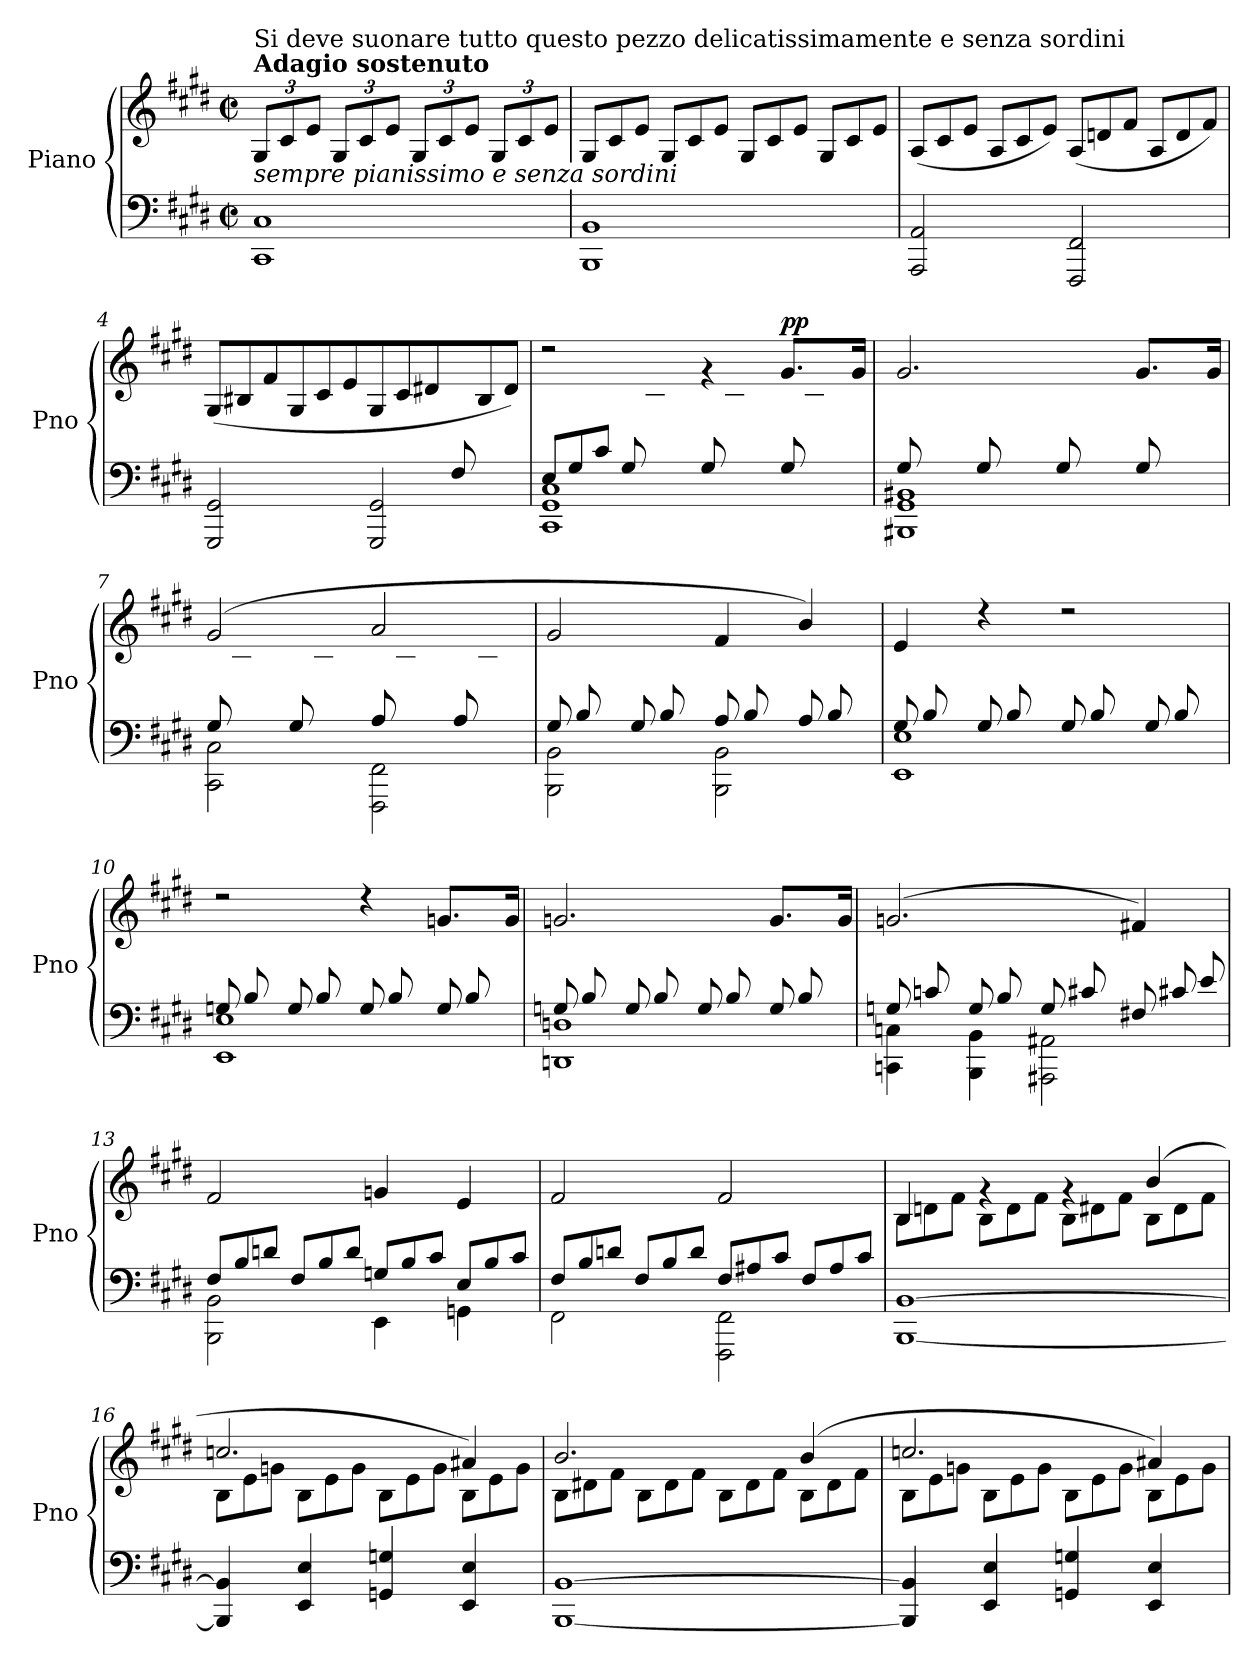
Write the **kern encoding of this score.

**kern	**kern	**dynam
*part1	*part1	*part1
*staff2	*staff1	*staff1/2
*I"Piano	*	*
*I'Pno	*	*
*clefF4	*clefG2	*
*k[f#c#g#d#]	*k[f#c#g#d#]	*
*M4/4	*M4/4	*
*met(c|)	*met(c|)	*
*	*Xbrackettup	*
=1	=1	=1
!	!LO:TX:a:B:t=Adagio sostenuto	!
!	!LO:TX:a:t=Si deve suonare tutto questo pezzo delicatissimamente e senza sordini	!
!	!LO:TX:b:i:t=sempre pianissimo e senza sordini	!
1CC# 1C#	12G#/L	.
.	12c#/	.
.	12e/J	.
.	12G#/L	.
.	12c#/	.
.	12e/J	.
.	12G#/L	.
.	12c#/	.
.	12e/J	.
.	12G#/L	.
.	12c#/	.
.	12e/J	.
=2	=2	=2
*	*Xtuplet	*
1BBB 1BB	12G#/L	.
.	12c#/	.
.	12e/J	.
.	12G#/L	.
.	12c#/	.
.	12e/J	.
.	12G#/L	.
.	12c#/	.
.	12e/J	.
.	12G#/L	.
.	12c#/	.
.	12e/J	.
=3	=3	=3
2AAA/ 2AA/	(<12A/L	.
.	12c#/	.
.	12e/J	.
.	12A/L	.
.	12c#/	.
.	12e/J)	.
2FFF#/ 2FF#/	(<12A/L	.
.	12dn/	.
.	12f#/J	.
.	12A/L	.
.	12d/	.
.	12f#/J)	.
!!LO:LB:g=z
=4	=4	=4
*^	*	*
2.ryy	2GGG#/ 2GG#/	(>12G#/L	.
.	.	12B#X/	.
.	.	12f#/J	.
.	.	12G#/L	.
.	.	12c#/	.
.	.	12e/J	.
.	2GGG#/ 2GG#/	12G#/L	.
.	.	12c#/	.
.	.	12d#X/J	.
*Xtuplet	*	*	*
12F#/L	.	12ryy	.
6ryy	.	12B#/	.
.	.	12d#/J)	.
=5	=5	=5	=5
*	*	*^	*
12E/L	1CC# 1GG# 1C#	2r	3ryy	.
12G#/	.	.	.	.
12c#/J	.	.	.	.
(>12G#/L	.	.	.	.
6ryy	.	.	12c#\	.
.	.	.	12e\J)	.
(>12G#/L	.	4rg	12ryy	.
6ryy	.	.	12c#\	.
.	.	.	12e\J)	.
!	!	!	!	!LO:DY:a
12G#/L	.	8.g#/L	12ryy	pp
6ryy	.	.	12c#\	.
.	.	.	12e\J	.
.	.	16g#/Jk	.	.
=6	=6	=6	=6	=6
12G#/L	1BBB#X 1GG# 1BB#X	2.g#/	12ryy	.
6ryy	.	.	12d#\	.
.	.	.	12f#\J	.
12G#/L	.	.	12ryy	.
6ryy	.	.	12d#\	.
.	.	.	12f#\J	.
12G#/L	.	.	12ryy	.
6ryy	.	.	12d#\	.
.	.	.	12f#\J	.
12G#/L	.	8.g#/L	12ryy	.
6ryy	.	.	12d#\	.
.	.	.	12f#\J	.
.	.	16g#/Jk	.	.
!!LO:LB:g=z	!!
=7	=7	=7	=7	=7
12G#/L	2CC#\ 2C#\	(>2g#/	12ryy	.
6ryy	.	.	12c#\	.
.	.	.	12e\J	.
12G#/L	.	.	12ryy	.
6ryy	.	.	12c#\	.
.	.	.	12e\J	.
12A/L	2FFF#\ 2FF#\	2a/	12ryy	.
6ryy	.	.	12c#\	.
.	.	.	12f#\J	.
12A/L	.	.	12ryy	.
6ryy	.	.	12c#\	.
.	.	.	12f#\J	.
=8	=8	=8	=8	=8
12G#/L	2BBB\ 2BB\	2g#/	6ryy	.
12B/	.	.	.	.
12ryy	.	.	12e\J	.
12G#/L	.	.	6ryy	.
12B/	.	.	.	.
12ryy	.	.	12e\J	.
12A/L	2BBB\ 2BB\	4f#/	6ryy	.
12B/	.	.	.	.
12ryy	.	.	12d#\J	.
12A/L	.	4b/)	6ryy	.
12B/	.	.	.	.
12ryy	.	.	12d#\J	.
=9	=9	=9	=9	=9
12G#/L	1EE 1E	4e/	6ryy	.
12B/	.	.	.	.
12ryy	.	.	12e\J	.
12G#/L	.	4r	6ryy	.
12B/	.	.	.	.
12ryy	.	.	12e\J	.
12G#/L	.	2r	6ryy	.
12B/	.	.	.	.
12ryy	.	.	12e\J	.
12G#/L	.	.	6ryy	.
12B/	.	.	.	.
12ryy	.	.	12e\J	.
!!LO:LB:g=z	!!
=10	=10	=10	=10	=10
12Gn/L	1EE 1E	2r	6ryy	.
12B/	.	.	.	.
12ryy	.	.	12e\J	.
12G/L	.	.	6ryy	.
12B/	.	.	.	.
12ryy	.	.	12e\J	.
12G/L	.	4r	6ryy	.
12B/	.	.	.	.
12ryy	.	.	12e\J	.
12G/L	.	8.gn/L	6ryy	.
12B/	.	.	.	.
12ryy	.	.	12e\J	.
.	.	16g/Jk	.	.
!!LO:LB:g=z	!!
=11	=11	=11	=11	=11
12Gn/L	1DDn 1Dn	2.gn/	6ryy	.
12B/	.	.	.	.
12ryy	.	.	12fn\J	.
12G/L	.	.	6ryy	.
12B/	.	.	.	.
12ryy	.	.	12f\J	.
12G/L	.	.	6ryy	.
12B/	.	.	.	.
12ryy	.	.	12f\J	.
12G/L	.	8.g/L	6ryy	.
12B/	.	.	.	.
12ryy	.	.	12f\J	.
.	.	16g/Jk	.	.
=12	=12	=12	=12	=12
12Gn/L	4CCn\ 4Cn\	(>2.gn/	6ryy	.
12cn/	.	.	.	.
12ryy	.	.	12e\J	.
12G/L	4BBB\ 4BB\	.	6ryy	.
12B/	.	.	.	.
12ryy	.	.	12e\J	.
12G/L	2AAA#X\ 2AA#X\	.	6ryy	.
12c#X/	.	.	.	.
12ryy	.	.	12e\J	.
12F#X/L	.	4f#X/)	4ryy	.
12c#X/	.	.	.	.
12e/J	.	.	.	.
*	*	*v	*v	*
=13	=13	=13	=13
12F#/L	2BBB\ 2BB\	2f#/	.
12B/	.	.	.
12dn/J	.	.	.
12F#/L	.	.	.
12B/	.	.	.
12d/J	.	.	.
12Gn/L	4EE\	4gn/	.
12B/	.	.	.
12c#/J	.	.	.
12E/L	4GGn\	4e/	.
12B/	.	.	.
12c#/J	.	.	.
!!LO:PB:g=z
=14	=14	=14	=14
12F#/L	2FF#\	2f#/	.
12B/	.	.	.
12dn/J	.	.	.
12F#/L	.	.	.
12B/	.	.	.
12d/J	.	.	.
12F#/L	2FFF#\ 2FF#\	2f#/	.
12A#X/	.	.	.
12c#/J	.	.	.
12F#/L	.	.	.
12A#/	.	.	.
12c#/J	.	.	.
*v	*v	*	*
=15	=15	=15
*	*^	*
[1BBB [1BB	4B/	12B\L	.
.	.	12dn\	.
.	.	12f#\J	.
.	4rg	12B\L	.
.	.	12d\	.
.	.	12f#\J	.
.	4rg	12B\L	.
.	.	12d#X\	.
.	.	12f#\J	.
.	(>4b/	12B\L	.
.	.	12d#\	.
.	.	12f#\J	.
=16	=16	=16	=16
4BBB/] 4BB/]	2.ccn/	12B\L	.
.	.	12e\	.
.	.	12gn\J	.
4EE/ 4E/	.	12B\L	.
.	.	12e\	.
.	.	12g\J	.
4GGn/ 4Gn/	.	12B\L	.
.	.	12e\	.
.	.	12g\J	.
4EE/ 4E/	4a#X/)	12B\L	.
.	.	12e\	.
.	.	12g\J	.
!!LO:LB:g=z	!!
=17	=17	=17	=17
[1BBB [1BB	2.b/	12B\L	.
.	.	12d#X\	.
.	.	12f#\J	.
.	.	12B\L	.
.	.	12d#\	.
.	.	12f#\J	.
.	.	12B\L	.
.	.	12d#\	.
.	.	12f#\J	.
.	(>4b/	12B\L	.
.	.	12d#\	.
.	.	12f#\J	.
=18	=18	=18	=18
4BBB/] 4BB/]	2.ccn/	12B\L	.
.	.	12e\	.
.	.	12gn\J	.
4EE/ 4E/	.	12B\L	.
.	.	12e\	.
.	.	12g\J	.
4GGn/ 4Gn/	.	12B\L	.
.	.	12e\	.
.	.	12g\J	.
4EE/ 4E/	4a#X/)	12B\L	.
.	.	12e\	.
.	.	12g\J	.
*	*v	*v	*
=	=	=
*-	*-	*-
